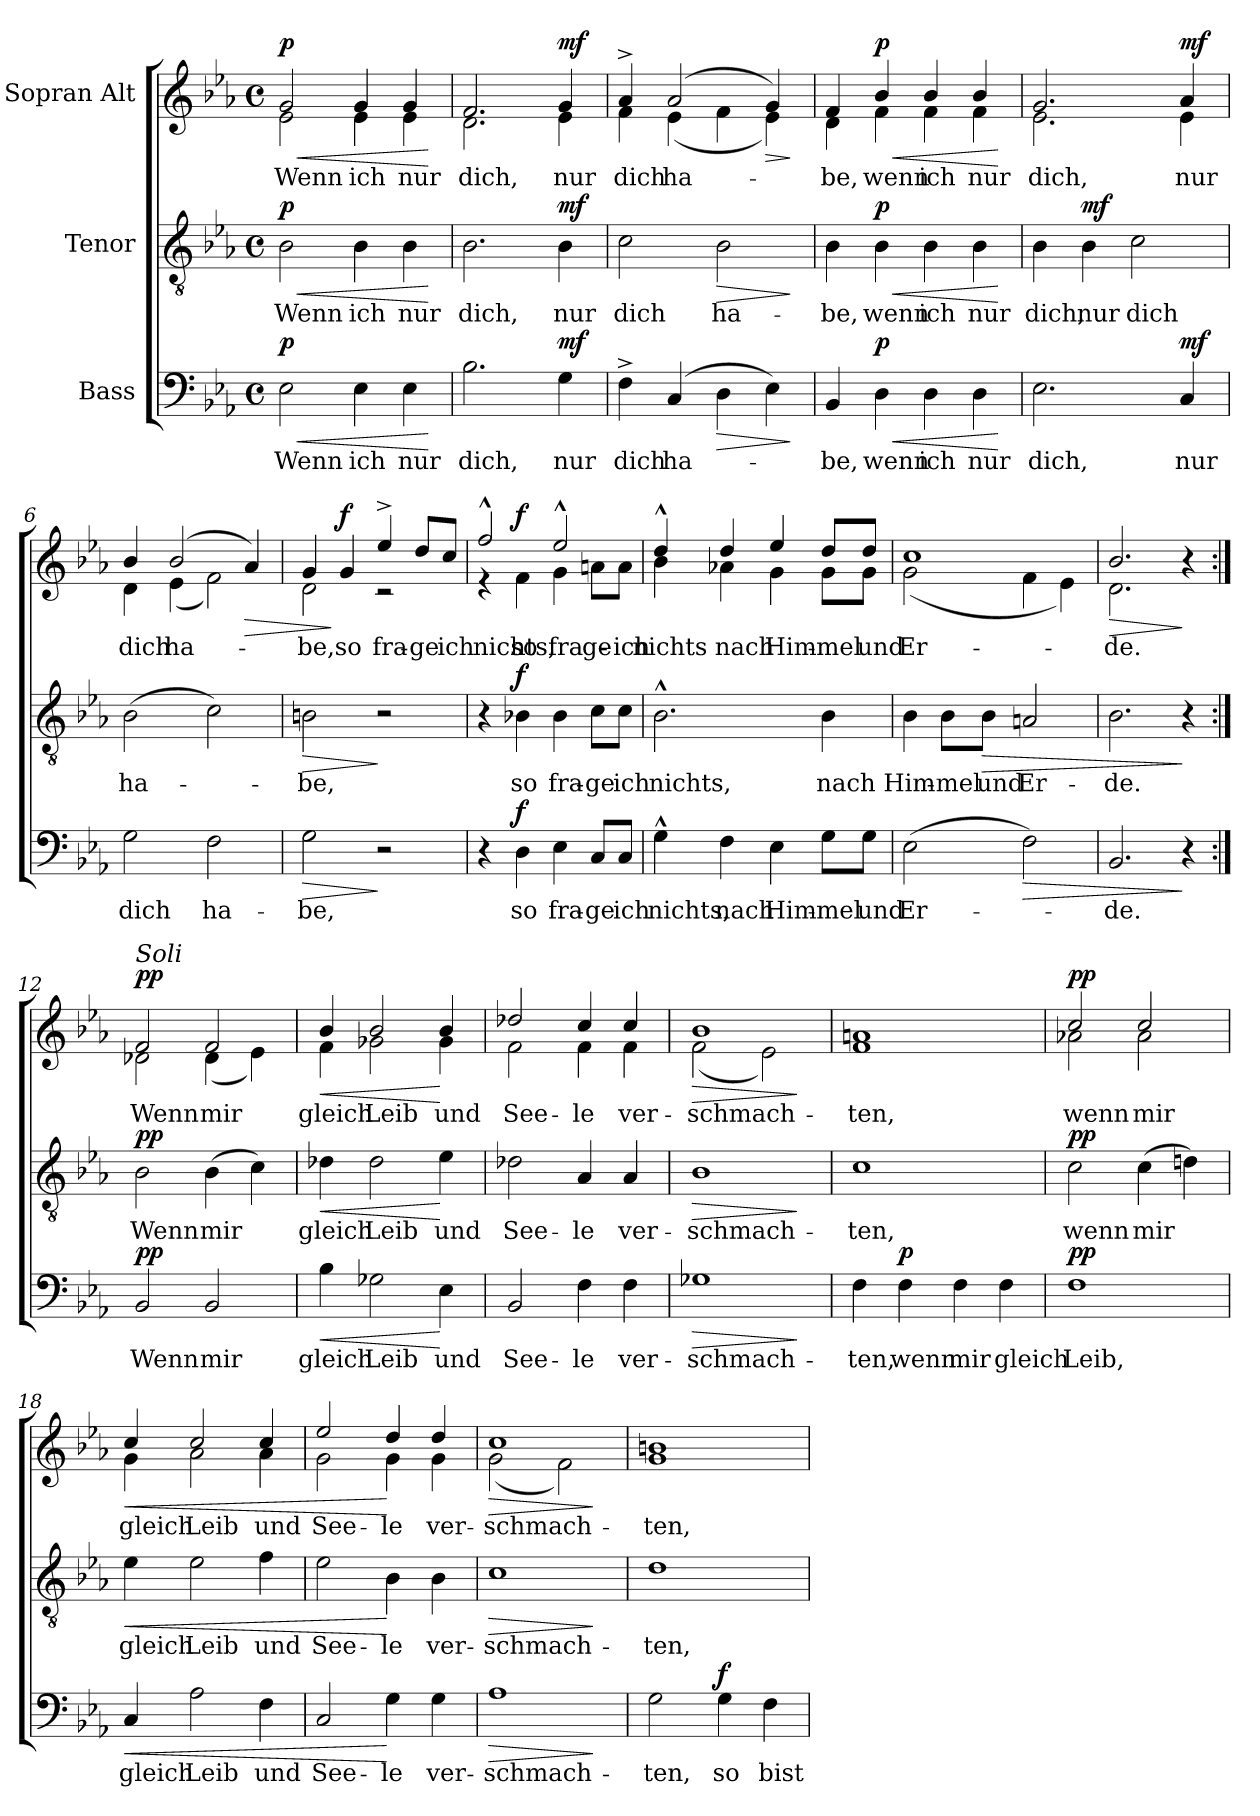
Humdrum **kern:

**kern	**text	**dynam	**kern	**text	**dynam	**kern	**text	**dynam
*part3	*part3	*part3	*part2	*part2	*part2	*part1	*part1	*part1
*staff3	*staff3	*staff3	*staff2	*staff2	*staff2	*staff1	*staff1	*staff1
*I"Bass	*	*	*I"Tenor	*	*	*I"Sopran Alt	*	*
*clefF4	*	*	*clefGv2	*	*	*clefG2	*	*
*k[b-e-a-]	*	*	*k[b-e-a-]	*	*	*k[b-e-a-]	*	*
*M4/4	*	*	*M4/4	*	*	*M4/4	*	*
*met(c)	*	*	*met(c)	*	*	*met(c)	*	*
=1	=1	=1	=1	=1	=1	=1	=1	=1
!	!	!	!	!	!	!LO:TX:a:B:t=Langsam	!	!
!	!	!	!	!	!	!LO:TX:a:i:t=Soli, Wiederholung Chor.	!	!
!	!	!LO:HP:b	!	!	!LO:HP:b	!	!	!LO:HP:b
*	*	*	*	*	*	*^	*	*
!	!	!LO:DY:n=1:a	!	!	!LO:DY:n=1:a	!	!	!	!LO:DY:n=1:a
2E-\	Wenn	< p	2B-\	Wenn	< p	2g/	2e-\	Wenn	< p
4E-\	ich	.	4B-\	ich	.	4g/	4e-\	ich	.
4E-\	nur	.	4B-\	nur	.	4g/	4e-\	nur	.
*	*	*	*	*	*	*v	*v	*	*
.	.	[	.	.	[	.	.	[
=2	=2	=2	=2	=2	=2	=2	=2	=2
*	*	*	*	*	*	*^	*	*
2.B-\	dich,	.	2.B-\	dich,	.	2.f/	2.d\	dich,	.
!	!	!LO:DY:a	!	!	!LO:DY:a	!	!	!	!LO:DY:a
4G\	nur	mf	4B-\	nur	mf	4g/	4e-\	nur	mf
=3	=3	=3	=3	=3	=3	=3	=3	=3	=3
4F^\	dich	.	2c\	dich	.	4a-^/	4f\	dich	.
(4C/	ha-	.	.	.	.	(2a-/	(4e-\	ha-	.
!	!	!LO:HP:b	!	!	!LO:HP:b	!	!	!	!
4D\	.	>	2B-\	ha-	>	.	4f\	.	.
!	!	!	!	!	!	!	!	!	!LO:HP:b
4E-\)	.	.	.	.	.	4g/)	4e-\)	.	>
*	*	*	*	*	*	*v	*v	*	*
.	.	]	.	.	]	.	.	]
=4	=4	=4	=4	=4	=4	=4	=4	=4
*	*	*	*	*	*	*^	*	*
4BB-/	-be,	.	4B-\	-be,	.	4f/	4d\	-be,	.
!	!	!LO:HP:b	!	!	!LO:HP:b	!	!	!	!LO:HP:b
!	!	!LO:DY:n=1:a	!	!	!LO:DY:n=1:a	!	!	!	!LO:DY:n=1:a
4D\	wenn	< p	4B-\	wenn	< p	4b-/	4f\	wenn	< p
4D\	ich	.	4B-\	ich	.	4b-/	4f\	ich	.
4D\	nur	.	4B-\	nur	.	4b-/	4f\	nur	.
*	*	*	*	*	*	*v	*v	*	*
.	.	[	.	.	[	.	.	[
=5	=5	=5	=5	=5	=5	=5	=5	=5
*	*	*	*	*	*	*^	*	*
2.E-\	dich,	.	4B-\	dich,	.	2.g/	2.e-\	dich,	.
!	!	!	!	!	!LO:DY:a	!	!	!	!
.	.	.	4B-\	nur	mf	.	.	.	.
.	.	.	2c\	dich	.	.	.	.	.
!	!	!LO:DY:a	!	!	!	!	!	!	!LO:DY:a
4C/	nur	mf	.	.	.	4a-/	4e-\	nur	mf
!!LO:LB:g=z	!!
=6	=6	=6	=6	=6	=6	=6	=6	=6	=6
2G\	dich	.	(2B-\	ha-	.	4b-/	4d\	dich	.
.	.	.	.	.	.	(2b-/	(4e-\	ha-	.
2F\	ha-	.	2c\)	.	.	.	2f\)	.	.
!	!	!	!	!	!	!	!	!	!LO:HP:b
.	.	.	.	.	.	4a-/)	.	.	>
=7	=7	=7	=7	=7	=7	=7	=7	=7	=7
!	!	!LO:HP:b	!	!	!LO:HP:b	!	!	!	!
2G\	-be,	>	2Bn\	-be,	>	4g/	2d\	-be,	.
!	!	!	!	!	!	!	!	!	!LO:DY:n=1:a
.	.	.	.	.	.	4g/	.	so	] f
2r	.	]	2r	.	]	4ee-^/	2r	fra-	.
.	.	.	.	.	.	8dd/L	.	-ge	.
.	.	.	.	.	.	8cc/J	.	ich	.
=8	=8	=8	=8	=8	=8	=8	=8	=8	=8
4r	.	.	4r	.	.	2ff^^/	4r	nichts,	.
!	!	!LO:DY:a	!	!	!LO:DY:a	!	!	!	!LO:DY:b
4D\	so	f	4B-X\	so	f	.	4f\	so	f
4E-\	fra-	.	4B-\	fra-	.	2ee-^^/	4g\	fra-	.
8C/L	-ge	.	8c\L	-ge	.	.	8an\L	-ge	.
8C/J	ich	.	8c\J	ich	.	.	8a\J	ich	.
=9	=9	=9	=9	=9	=9	=9	=9	=9	=9
4G^^\	nichts,	.	2.B-^^\	nichts,	.	4dd^^/	4b-\	nichts	.
4F\	nach	.	.	.	.	4dd/	4a-X\	nach	.
4E-\	Him-	.	.	.	.	4ee-/	4g\	Him-	.
8G\L	-mel	.	4B-\	nach	.	8dd/L	8g\L	-mel	.
8G\J	und	.	.	.	.	8dd/J	8g\J	und	.
!!LO:LB:g=z	!!
=10	=10	=10	=10	=10	=10	=10	=10	=10	=10
(2E-\	Er-	.	4B-\	Him-	.	1cc	(2g\	Er-	.
.	.	.	8B-\L	-mel	.	.	.	.	.
!	!	!	!	!	!LO:HP:b	!	!	!	!
.	.	.	8B-\J	und	>	.	.	.	.
!	!	!LO:HP:b	!	!	!	!	!	!	!
2F\)	.	>	2An/	Er-	.	.	4f\	.	.
.	.	.	.	.	.	.	4e-\)	.	.
=11	=11	=11	=11	=11	=11	=11	=11	=11	=11
!	!	!	!	!	!	!	!	!	!LO:HP:b
2.BB-/	-de.	.	2.B-\	-de.	.	2.b-/	2.d\	-de.	>
4r	.	]	4r	.	]	4r	4ryy	.	]
=12:|!	=12:|!	=12:|!	=12:|!	=12:|!	=12:|!	=12:|!	=12:|!	=12:|!	=12:|!
!	!	!	!	!	!	!LO:TX:a:i:t=Soli	!	!	!
!	!	!LO:DY:a	!	!	!LO:DY:a	!	!	!	!LO:DY:a
2BB-/	Wenn	pp	2B-\	Wenn	pp	2f/	2d-X\	Wenn	pp
2BB-/	mir	.	(4B-\	mir	.	2f/	(4d-\	mir	.
.	.	.	4c\)	.	.	.	4e-\)	.	.
=13	=13	=13	=13	=13	=13	=13	=13	=13	=13
!	!	!LO:HP:b	!	!	!LO:HP:b	!	!	!	!LO:HP:b
4B-\	gleich	<	4d-X\	gleich	<	4b-/	4f\	gleich	<
2G-X\	Leib	.	2d-\	Leib	.	2b-/	2g-X\	Leib	.
4E-\	und	[	4e-\	und	[	4b-/	4g-\	und	[
=14	=14	=14	=14	=14	=14	=14	=14	=14	=14
2BB-/	See-	.	2d-X\	See-	.	2dd-X/	2f\	See-	.
4F\	-le	.	4A-/	-le	.	4cc/	4f\	-le	.
4F\	ver-	.	4A-/	ver-	.	4cc/	4f\	ver-	.
!!LO:LB:g=z	!!
=15	=15	=15	=15	=15	=15	=15	=15	=15	=15
!	!	!LO:HP:b	!	!	!LO:HP:b	!	!	!	!LO:HP:b
1G-X	-schmach-	>	1B-	-schmach-	>	1b-	(2f\	-schmach-	>
.	.	.	.	.	.	.	2e-\)	.	.
*	*	*	*	*	*	*v	*v	*	*
.	.	]	.	.	]	.	.	]
=16	=16	=16	=16	=16	=16	=16	=16	=16
*	*	*	*	*	*	*^	*	*
4F\	-ten,	.	1c	-ten,	.	1an	1f	-ten,	.
!	!	!LO:DY:a	!	!	!	!	!	!	!
4F\	wenn	p	.	.	.	.	.	.	.
4F\	mir	.	.	.	.	.	.	.	.
4F\	gleich	.	.	.	.	.	.	.	.
=17	=17	=17	=17	=17	=17	=17	=17	=17	=17
!	!	!LO:DY:a	!	!	!LO:DY:a	!	!	!	!LO:DY:a
1F	Leib,	pp	2c\	wenn	pp	2cc/	2a-X\	wenn	pp
.	.	.	(4c\	mir	.	2cc/	2a-\	mir	.
.	.	.	4dn\)	.	.	.	.	.	.
=18	=18	=18	=18	=18	=18	=18	=18	=18	=18
!	!	!LO:HP:b	!	!	!LO:HP:b	!	!	!	!LO:HP:b
4C/	gleich	<	4e-\	gleich	<	4cc/	4g\	gleich	<
2A-\	Leib	.	2e-\	Leib	.	2cc/	2a-\	Leib	.
4F\	und	.	4f\	und	.	4cc/	4a-\	und	.
=19	=19	=19	=19	=19	=19	=19	=19	=19	=19
2C/	See-	.	2e-\	See-	.	2ee-/	2g\	See-	.
4G\	-le	[	4B-\	-le	[	4dd/	4g\	-le	[
4G\	ver-	.	4B-\	ver-	.	4dd/	4g\	ver-	.
!!LO:PB:g=z	!!
=20	=20	=20	=20	=20	=20	=20	=20	=20	=20
!	!	!LO:HP:b	!	!	!LO:HP:b	!	!	!	!LO:HP:b
1A-	-schmach-	>	1c	-schmach-	>	1cc	(2g\	-schmach-	>
.	.	.	.	.	.	.	2f\)	.	.
*	*	*	*	*	*	*v	*v	*	*
.	.	]	.	.	]	.	.	]
=21	=21	=21	=21	=21	=21	=21	=21	=21
*	*	*	*	*	*	*^	*	*
2G\	-ten,	.	1d	-ten,	.	1bn	1g	-ten,	.
!	!	!LO:DY:a	!	!	!	!	!	!	!
4G\	so	f	.	.	.	.	.	.	.
4F\	bist	.	.	.	.	.	.	.	.
*	*	*	*	*	*	*v	*v	*	*
=	=	=	=	=	=	=	=	=
*-	*-	*-	*-	*-	*-	*-	*-	*-
